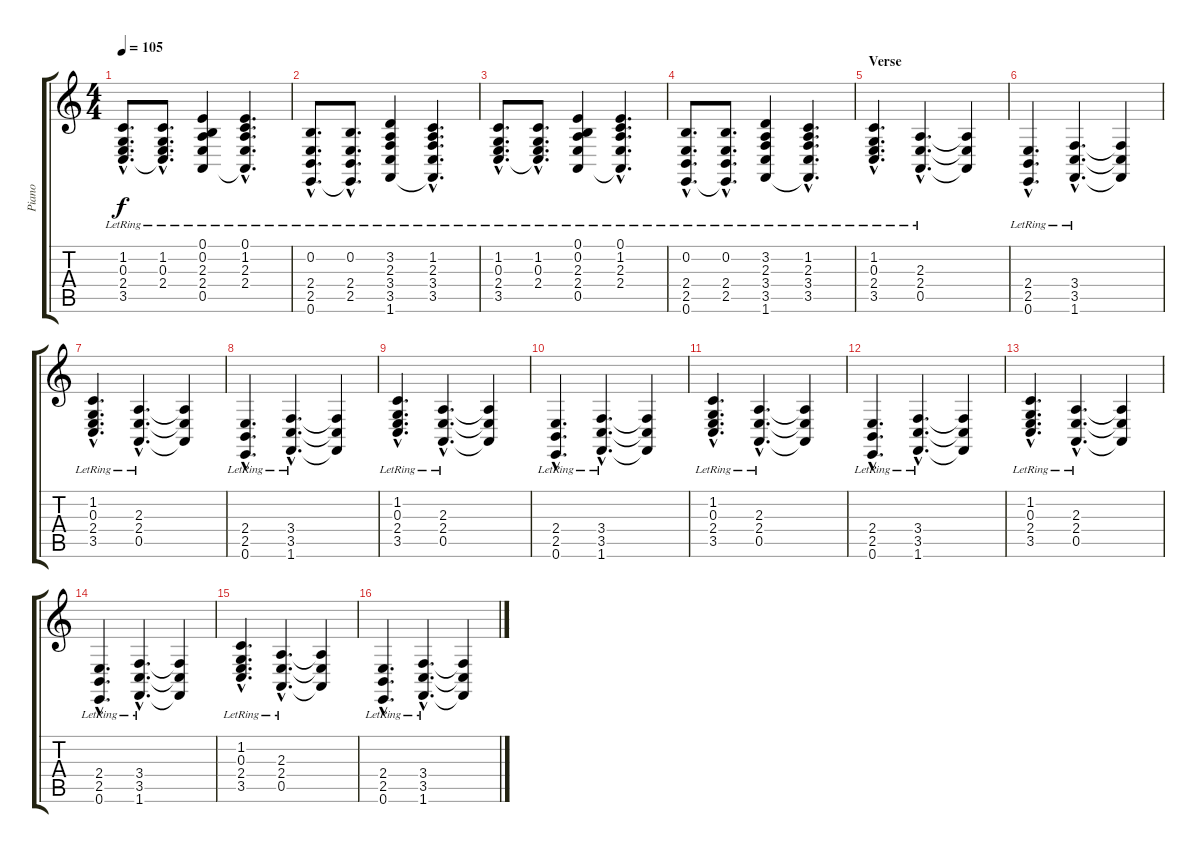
\track ("Piano" "Piano") {instrument brightacousticpiano}
\staff {score tabs}
\tuning (E4 B3 G3 D3 A2 E2) {hide}
\ts (4 4)
\tempo 105
\clef g2
\ks c
(1.2{hac lr} 0.3{hac lr} 2.4{hac lr} 3.5{hac lr}).8{d dy f instrument brightacousticpiano} (1.2{hac lr} 0.3{hac lr} 2.4{hac lr} 3.5{hac t}).8{d} (0.1{lr} 0.2{lr} 2.3{lr} 2.4{lr} 0.5{lr}).4 (0.1{hac} 1.2{hac lr} 2.3{hac lr} 2.4{hac lr} 0.5{hac t}).4{d} |
(0.2{hac lr} 2.4{hac lr} 2.5{hac lr} 0.6{hac lr}).8{d} (0.2{hac lr} 2.4{hac lr} 2.5{hac lr} 0.6{hac t}).8{d} (3.2{lr} 2.3{lr} 3.4{lr} 3.5{lr} 1.6{lr}).4 (1.2{hac lr} 2.3{hac lr} 3.4{hac lr} 3.5{hac lr} 1.6{hac t}).4{d} |
(1.2{hac lr} 0.3{hac lr} 2.4{hac lr} 3.5{hac lr}).8{d} (1.2{hac lr} 0.3{hac lr} 2.4{hac lr} 3.5{hac t}).8{d} (0.1{lr} 0.2{lr} 2.3{lr} 2.4{lr} 0.5{lr}).4 (0.1{hac} 1.2{hac lr} 2.3{hac lr} 2.4{hac lr} 0.5{hac t}).4{d} |
(0.2{hac lr} 2.4{hac lr} 2.5{hac lr} 0.6{hac lr}).8{d} (0.2{hac lr} 2.4{hac lr} 2.5{hac lr} 0.6{hac t}).8{d} (3.2{lr} 2.3{lr} 3.4{lr} 3.5{lr} 1.6{lr}).4 (1.2{hac lr} 2.3{hac lr} 3.4{hac lr} 3.5{hac lr} 1.6{hac t}).4{d} |
\section ("" "Verse")
(1.2{hac lr} 0.3{hac lr} 2.4{hac lr} 3.5{hac lr}).4{d} (2.3{hac lr} 2.4{hac lr} 0.5{hac lr}).4{d} (2.3{t} 2.4{t} 0.5{t}).4 |
(2.4{hac lr} 2.5{hac lr} 0.6{hac lr}).4{d} (3.4{hac lr} 3.5{hac lr} 1.6{hac lr}).4{d} (3.4{t} 3.5{t} 1.6{t}).4 |
(1.2{hac lr} 0.3{hac lr} 2.4{hac lr} 3.5{hac lr}).4{d} (2.3{hac lr} 2.4{hac lr} 0.5{hac lr}).4{d} (2.3{t} 2.4{t} 0.5{t}).4 |
(2.4{hac lr} 2.5{hac lr} 0.6{hac lr}).4{d} (3.4{hac lr} 3.5{hac lr} 1.6{hac lr}).4{d} (3.4{t} 3.5{t} 1.6{t}).4 |
(1.2{hac lr} 0.3{hac lr} 2.4{hac lr} 3.5{hac lr}).4{d} (2.3{hac lr} 2.4{hac lr} 0.5{hac lr}).4{d} (2.3{t} 2.4{t} 0.5{t}).4 |
(2.4{hac lr} 2.5{hac lr} 0.6{hac lr}).4{d} (3.4{hac lr} 3.5{hac lr} 1.6{hac lr}).4{d} (3.4{t} 3.5{t} 1.6{t}).4 |
(1.2{hac lr} 0.3{hac lr} 2.4{hac lr} 3.5{hac lr}).4{d} (2.3{hac lr} 2.4{hac lr} 0.5{hac lr}).4{d} (2.3{t} 2.4{t} 0.5{t}).4 |
(2.4{hac lr} 2.5{hac lr} 0.6{hac lr}).4{d} (3.4{hac lr} 3.5{hac lr} 1.6{hac lr}).4{d} (3.4{t} 3.5{t} 1.6{t}).4 |
(1.2{hac lr} 0.3{hac lr} 2.4{hac lr} 3.5{hac lr}).4{d} (2.3{hac lr} 2.4{hac lr} 0.5{hac lr}).4{d} (2.3{t} 2.4{t} 0.5{t}).4 |
(2.4{hac lr} 2.5{hac lr} 0.6{hac lr}).4{d} (3.4{hac lr} 3.5{hac lr} 1.6{hac lr}).4{d} (3.4{t} 3.5{t} 1.6{t}).4 |
(1.2{hac lr} 0.3{hac lr} 2.4{hac lr} 3.5{hac lr}).4{d} (2.3{hac lr} 2.4{hac lr} 0.5{hac lr}).4{d} (2.3{t} 2.4{t} 0.5{t}).4 |
(2.4{hac lr} 2.5{hac lr} 0.6{hac lr}).4{d} (3.4{hac lr} 3.5{hac lr} 1.6{hac lr}).4{d} (3.4{t} 3.5{t} 1.6{t}).4
